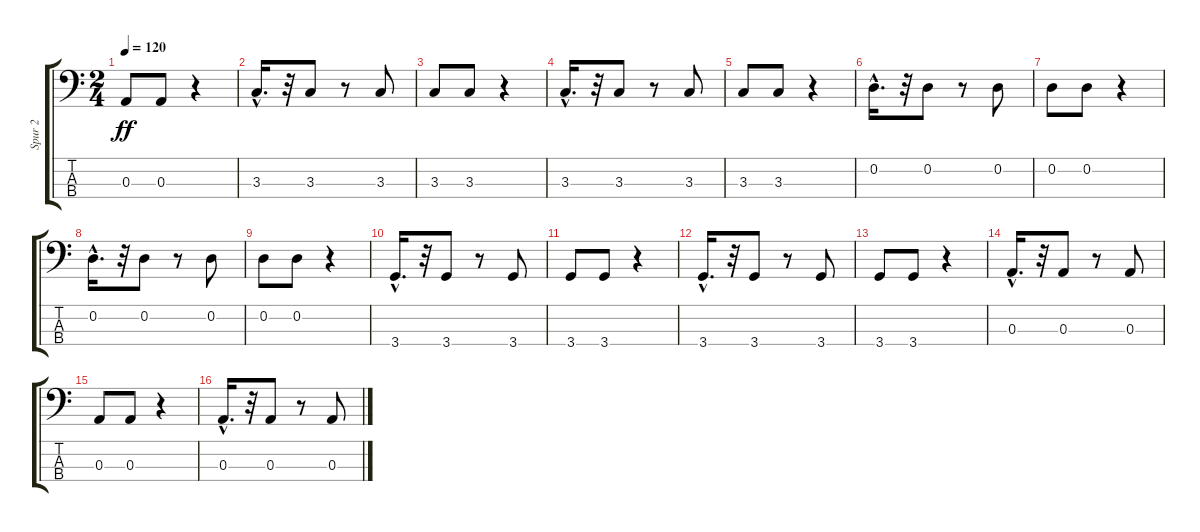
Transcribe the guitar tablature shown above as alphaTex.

\track ("Spur 2" "Spur 2") {instrument electricbassfinger}
\staff {score tabs}
\tuning (G2 D2 A1 E1) {hide}
\ts (2 4)
\tempo 120
\clef f4
\ks c
0.3.8{dy ff} 0.3.8 r.4 |
3.3{hac}.16{d} r.32 3.3.8 r.8 3.3.8 |
3.3.8 3.3.8 r.4 |
3.3{hac}.16{d} r.32 3.3.8 r.8 3.3.8 |
3.3.8 3.3.8 r.4 |
0.2{hac}.16{d} r.32 0.2.8 r.8 0.2.8 |
0.2.8 0.2.8 r.4 |
0.2{hac}.16{d} r.32 0.2.8 r.8 0.2.8 |
0.2.8 0.2.8 r.4 |
3.4{hac}.16{d} r.32 3.4.8 r.8 3.4.8 |
3.4.8 3.4.8 r.4 |
3.4{hac}.16{d} r.32 3.4.8 r.8 3.4.8 |
3.4.8 3.4.8 r.4 |
0.3{hac}.16{d} r.32 0.3.8 r.8 0.3.8 |
0.3.8 0.3.8 r.4 |
0.3{hac}.16{d} r.32 0.3.8 r.8 0.3.8
